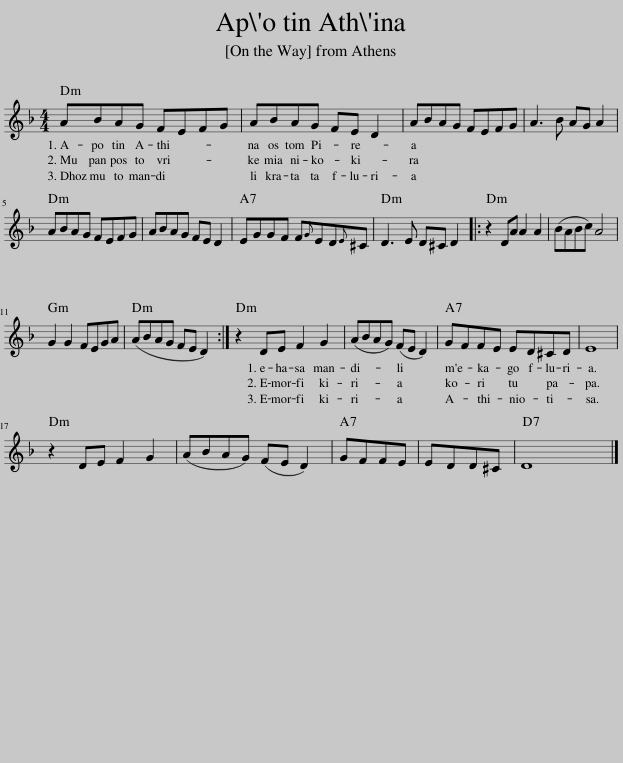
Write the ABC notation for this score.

X:1
L:1/8
M:4/4
I:linebreak $
K:Dmin
V:1 treble
V:1
 ABAG FEFG | ABAG FE D2 | ABAG FEFG | A3 B AG A2 |$ ABAG FEFG | %5
 ABAG FE D2 | EGGF F{G}ED{E}^C | D3 E D^C D2 |: z2 DA A2 A2 | (BABc) A4 |$ %10
 G2 G2 FEGA | (ABAG FE D2) :| z2 DE F2 G2 | (ABAG) (FE D2) | GFFE ED^CD | %15
 E8 |$ z2 DE F2 G2 | (ABAG) (FE D2) | GFFE | EDD^C | %20
 D8 |] %21
